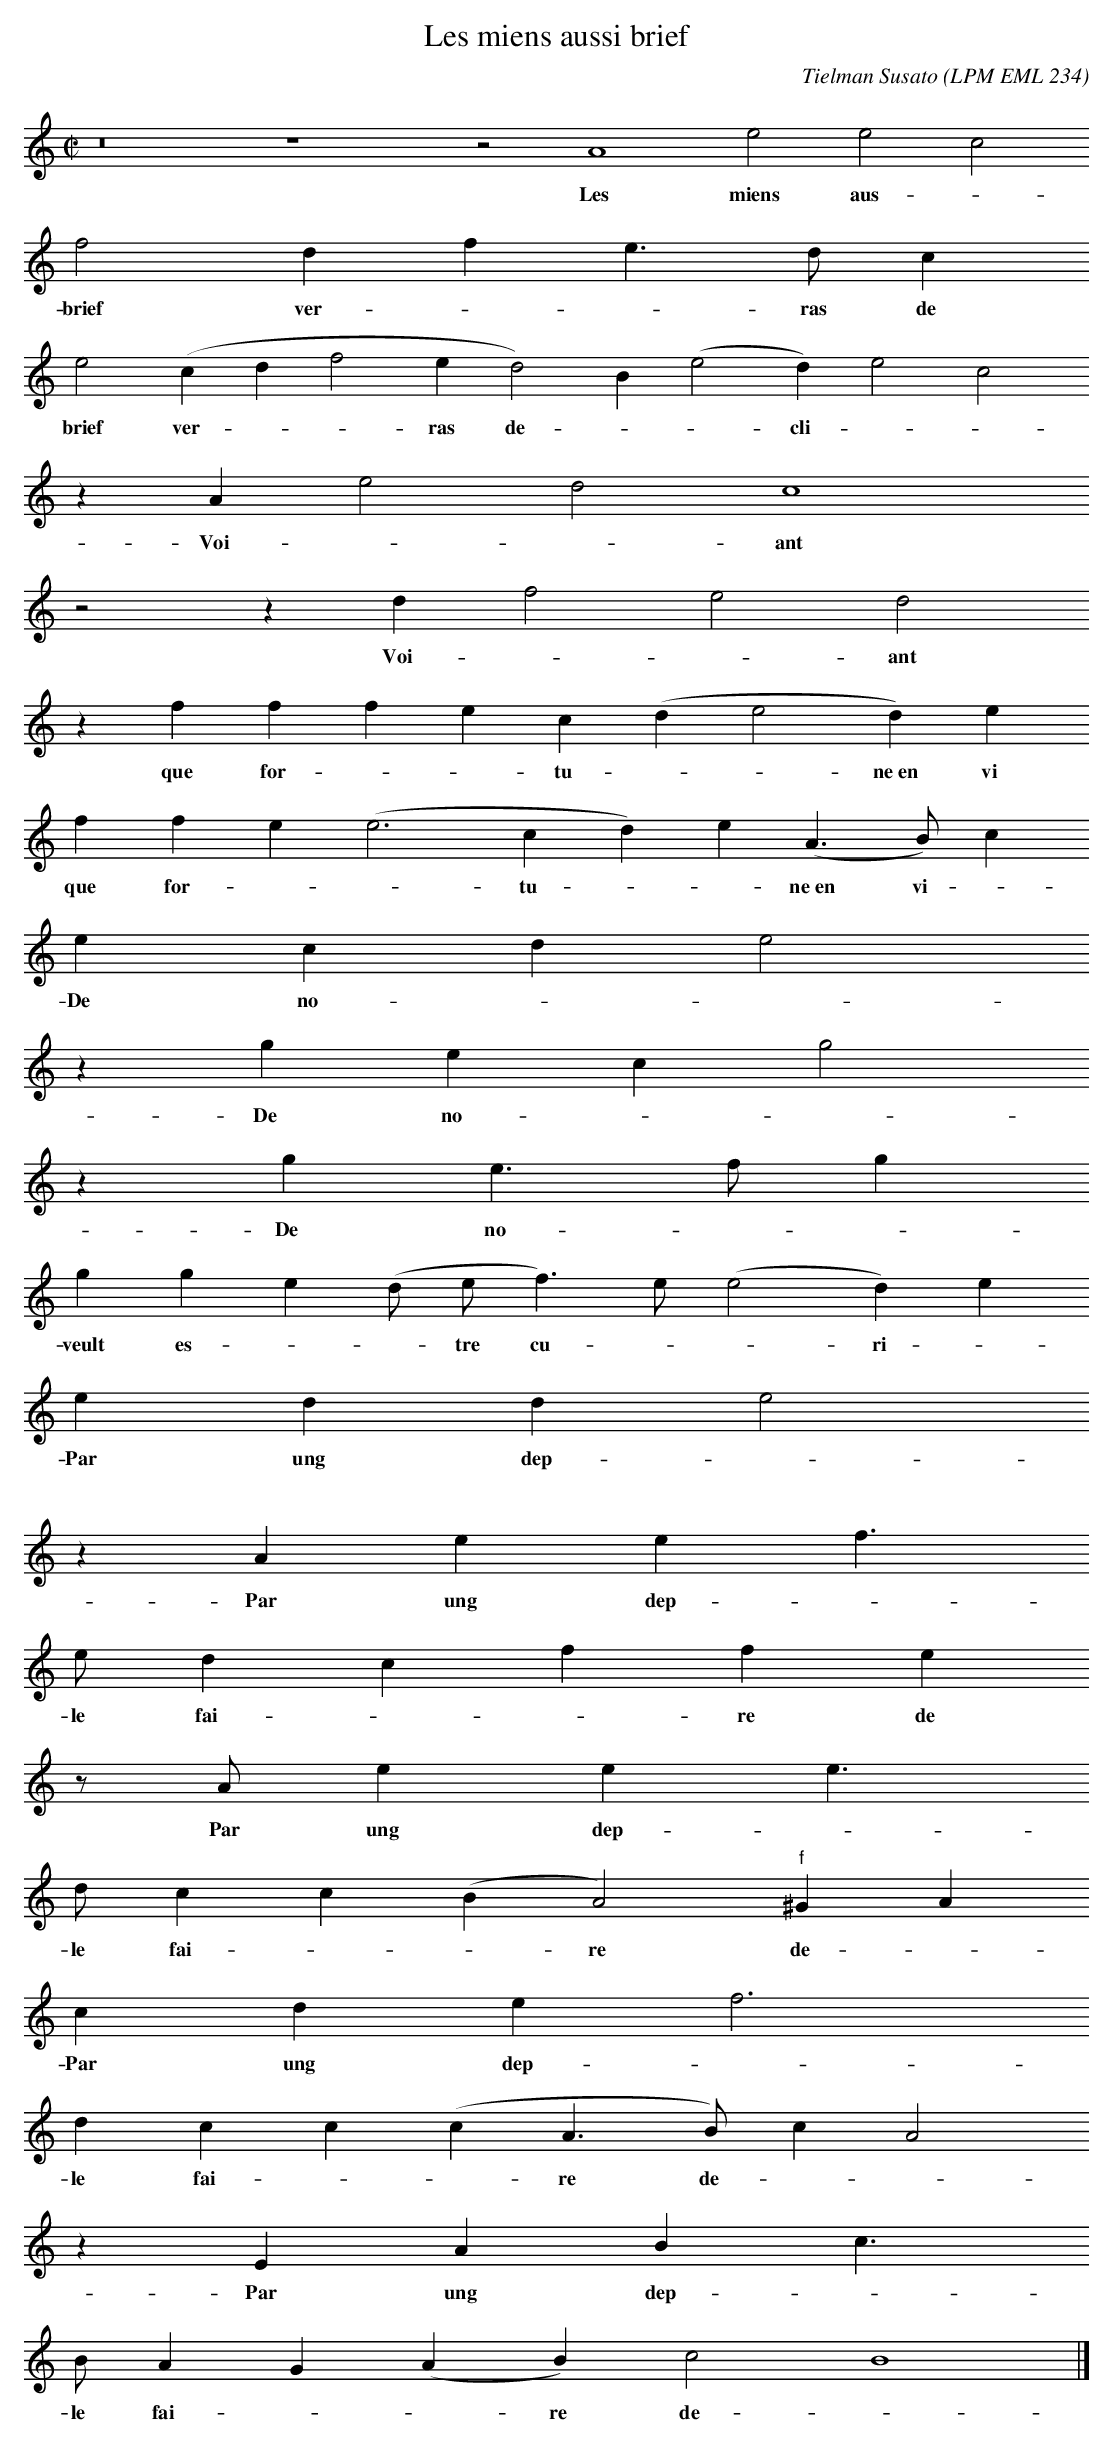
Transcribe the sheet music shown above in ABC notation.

X:1
T:Les miens aussi brief
C:Tielman Susato
O: LPM EML 234
M:C|
L:1/4
K:E phr -8va
z8 z4 z2 A4 e2 e2 c2
w: Les miens aus --  si
f2 d f e > d c
w: brief ver --  ras de --  cli --  ner,
e2 (c d f2 e d2 ) B (e2 d) e2 c2
w: brief ver --  ras de --  cli --  ner,
z A e2 d2 c4
w: Voi --  ant au vray,
z2 z d f2 e2 d2
w: Voi --  ant au vray,
z f f f e c (d e2 d) e
w: que for --  tu --  ne~en vi --  eu --  se,
f f e (e3 c d) e (A > B ) c
w: que for --  tu --  ne~en vi --  eu --  se,
e c d e2
w: De no --  stre~a --  mour,
z g e c g2
w: De no --  stre~a --  mour,
z g e > f g
w: De no --  stre~a --  mour,
g g e (d/ e/ f > ) e (e2 d) e
w: veult es --  tre cu --  ri --  eu --  se,
e d d e2
w: Par ung dep --  part,
z A e e f3/2
w: Par ung dep --  part,
e/ d c f f e
w: le fai --  re de --  cli --  ner,
z/ A/ e e e3/2
w: Par ung dep --  part,
d/ c c (B A2) "f"^G A
w: le fai --  re de --  cli --  ner,
c d e f3
w: Par ung dep --  part,
d c c (c A > B) c A2
w: le fai --  re de --  cli --  ner,
z E A B c3/2
w: Par ung dep --  part,
B/ A G (A B) c2 B4 |]
w: le fai --  re de --  cli --  ner.
